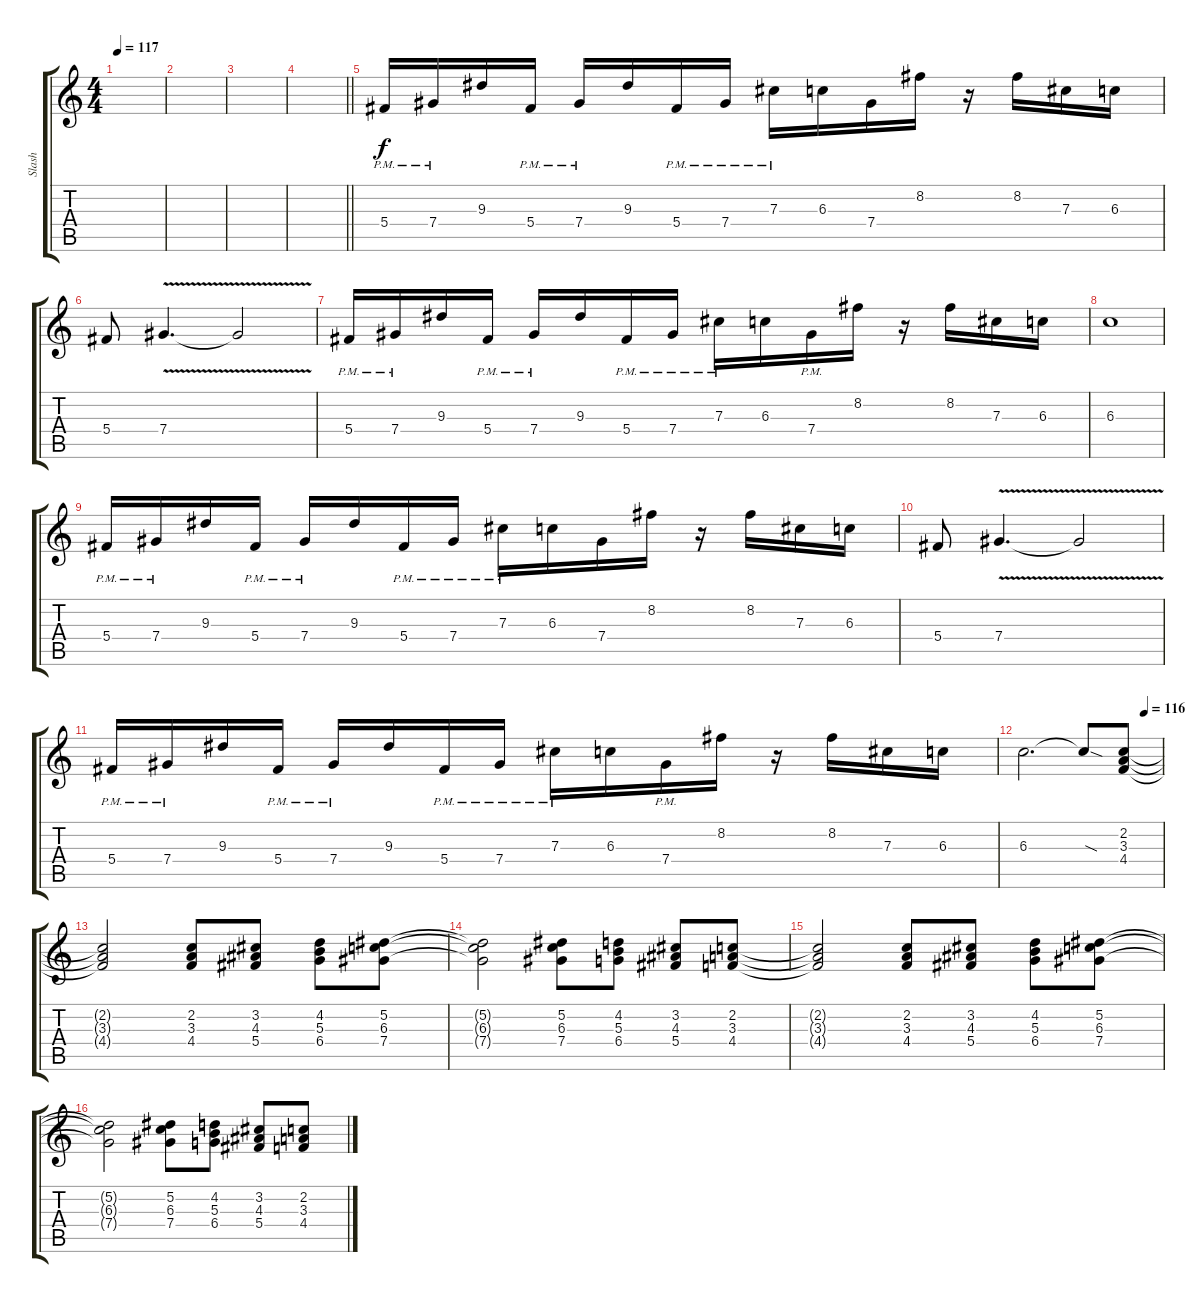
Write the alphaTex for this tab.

\track ("Slash" "Slash") {instrument overdrivenguitar}
\staff {score tabs}
\tuning (Eb4 Bb3 Gb3 Db3 Ab2 Eb2) {hide}
\ts (4 4)
\tempo 117
\clef g2
\ks c
|
|
|
\barLineRight lightlight
|
5.4{pm}.16{balance 11} 7.4{pm}.16 9.3.16 5.4{pm}.16 7.4{pm}.16 9.3.16 5.4{pm}.16 7.4{pm}.16 7.3{pm}.16 6.3.16 7.4.16 8.2.16 r.16 8.2.16 7.3.16 6.3.16 |
5.4.8 7.4{v}.4{d} 7.4{v t}.2 |
5.4{pm}.16 7.4{pm}.16 9.3.16 5.4{pm}.16 7.4{pm}.16 9.3.16 5.4{pm}.16 7.4{pm}.16 7.3{pm}.16 6.3.16 7.4{pm}.16 8.2.16 r.16 8.2.16 7.3.16 6.3.16 |
6.3.1 |
5.4{pm}.16 7.4{pm}.16 9.3.16 5.4{pm}.16 7.4{pm}.16 9.3.16 5.4{pm}.16 7.4{pm}.16 7.3{pm}.16 6.3.16 7.4.16 8.2.16 r.16 8.2.16 7.3.16 6.3.16 |
5.4.8 7.4{v}.4{d} 7.4{v t}.2 |
5.4{pm}.16 7.4{pm}.16 9.3.16 5.4{pm}.16 7.4{pm}.16 9.3.16 5.4{pm}.16 7.4{pm}.16 7.3{pm}.16 6.3.16 7.4{pm}.16 8.2.16 r.16 8.2.16 7.3.16 6.3.16 |
\tempo (116 0.875)
6.3.2{d} 6.3{sod t}.8 (2.2 3.3 4.4).8 |
(2.2{t} 3.3{t} 4.4{t}).2 (2.2 3.3 4.4).8 (3.2 4.3 5.4).8 (4.2 5.3 6.4).8 (5.2 6.3 7.4).8 |
(5.2{t} 6.3{t} 7.4{t}).2 (5.2 6.3 7.4).8 (4.2 5.3 6.4).8 (3.2 4.3 5.4).8 (2.2 3.3 4.4).8 |
(2.2{t} 3.3{t} 4.4{t}).2 (2.2 3.3 4.4).8 (3.2 4.3 5.4).8 (4.2 5.3 6.4).8 (5.2 6.3 7.4).8 |
(5.2{t} 6.3{t} 7.4{t}).2 (5.2 6.3 7.4).8 (4.2 5.3 6.4).8 (3.2 4.3 5.4).8 (2.2 3.3 4.4).8
